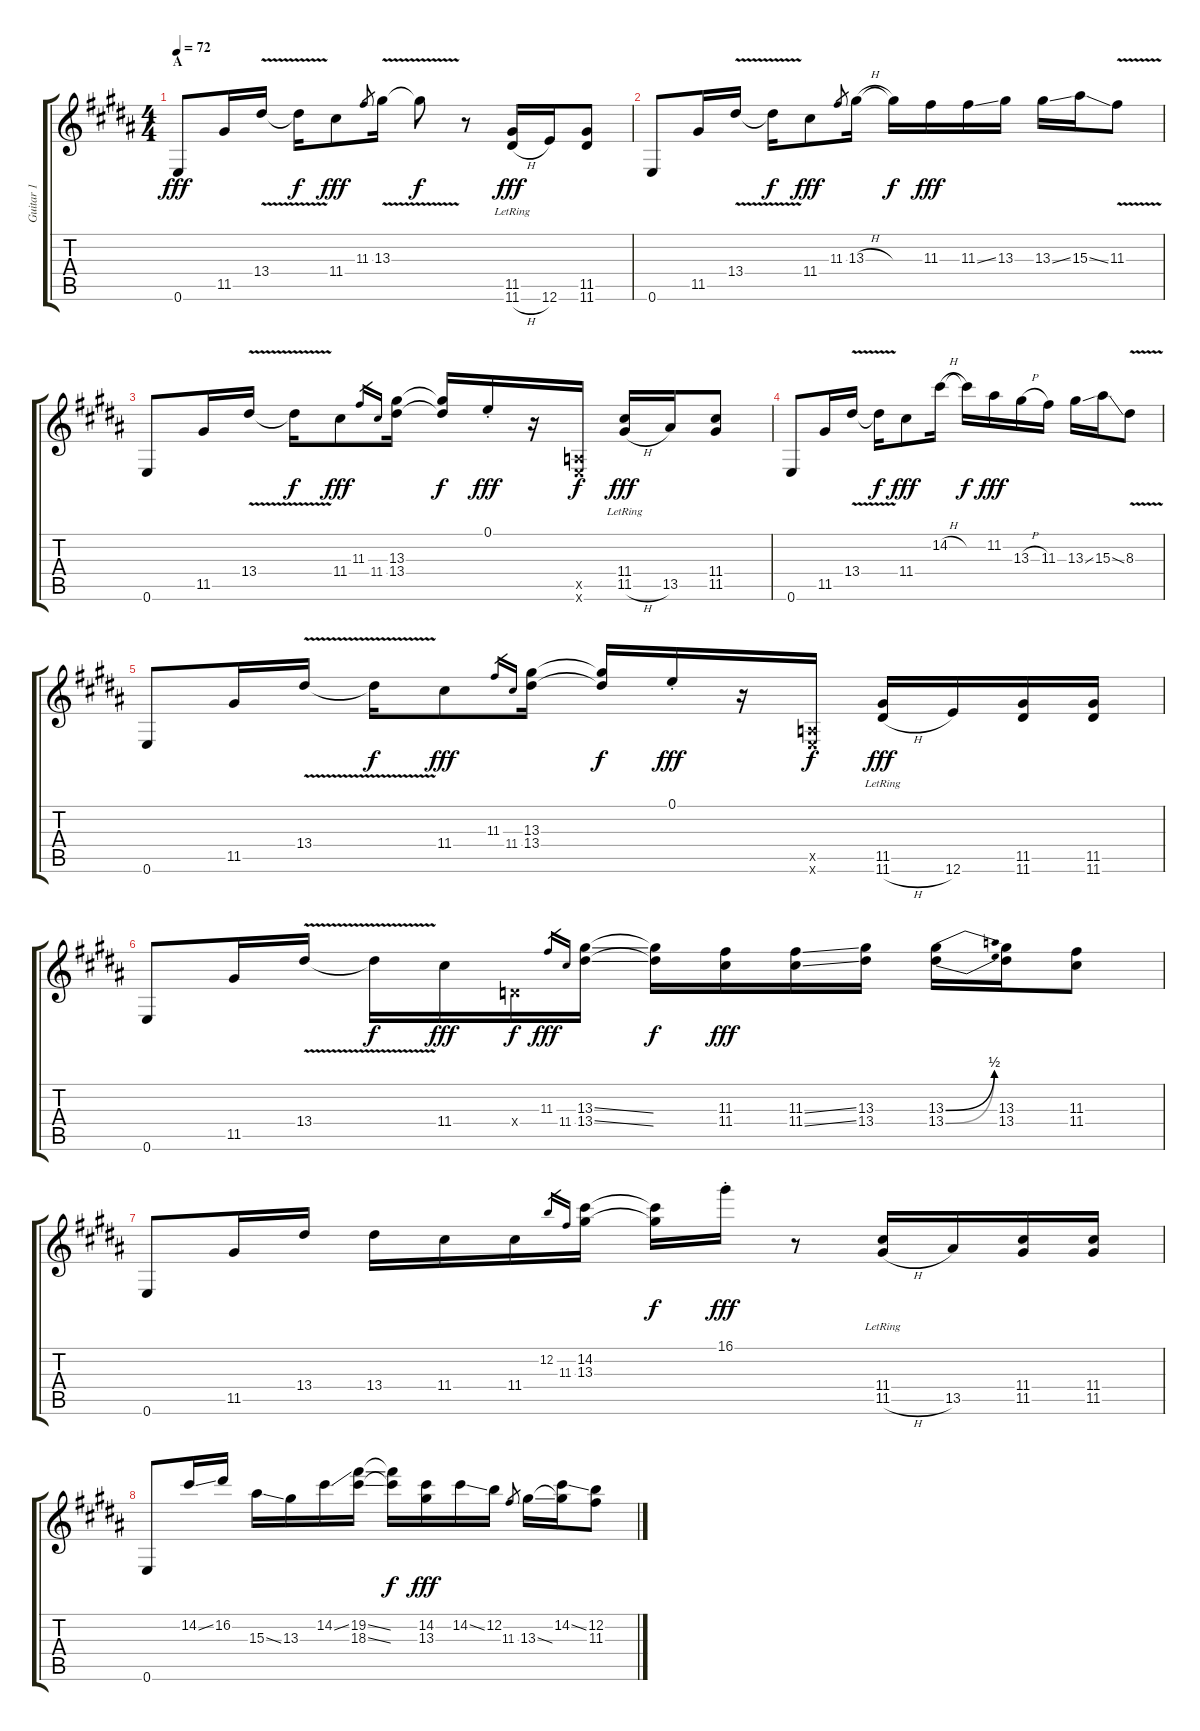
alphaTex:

\track ("Guitar 1" "Guitar 1") {instrument overdrivenguitar}
\staff {score tabs}
\tuning (E4 B3 G3 D3 A2 E2) {hide}
\ts (4 4)
\section ("" "A")
\tempo 72
\clef g2
\ks b
0.6.8{dy fff instrument overdrivenguitar} 11.5.16 13.4{v}.16 13.4{t}.16{dy f} 11.4.8{dy fff} 11.3.8{gr} 13.3{v}.16 13.3{t}.8{dy f} r.8 (11.5{lr} 11.6{h}).16{dy fff} 12.6.16 (11.5 11.6).8 |
0.6.8 11.5.16 13.4{v}.16 13.4{t}.16{dy f} 11.4.8{dy fff} 11.3.8{gr} 13.3{h}.16 13.3{t}.16{dy f} 11.3.16{dy fff} 11.3{ss}.16 13.3.16 13.3{ss}.16 15.3{ss}.16 11.3{v}.8 |
0.6.8 11.5.16 13.4{v}.16 13.4{t}.16{dy f} 11.4.8{dy fff} 11.3.16{gr} 11.4.16{gr} (13.3 13.4).16 (13.3{t} 13.4{t}).16{dy f} 0.1{st}.16{dy fff} r.16 (0.5{x} 0.6{x}).16{dy f} (11.4{lr} 11.5{h}).16{dy fff} 13.5.16 (11.4 11.5).8 |
0.6.8 11.5.16 13.4{v}.16 13.4{t}.16{dy f} 11.4.8{dy fff} 14.2{h}.16 14.2{t}.16{dy f} 11.2.16{dy fff} 13.3{h}.16 11.3.16 13.3{ss}.16 15.3{ss}.16 8.3{v}.8 |
0.6.8 11.5.16 13.4{v}.16 13.4{t}.16{dy f} 11.4.8{dy fff} 11.3.16{gr} 11.4.16{gr} (13.3 13.4).16 (13.3{t} 13.4{t}).16{dy f} 0.1{st}.16{dy fff} r.16 (0.5{x} 0.6{x}).16{dy f} (11.5{lr} 11.6{h}).16{dy fff} 12.6.16 (11.5 11.6).16 (11.5 11.6).16 |
0.6.8 11.5.16 13.4{v}.16 13.4{t}.16{dy f} 11.4.16{dy fff} 0.4{x}.16{dy f} 11.3.16{gr dy fff} 11.4.16{gr} (13.3{ss} 13.4{ss}).16 (13.3{t} 13.4{t}).16{dy f} (11.3 11.4).16{dy fff} (11.3{ss} 11.4{ss}).16 (13.3 13.4).16 (13.3{be (bend 0 0 60 2)} 13.4{be (bend 0 0 60 2)}).16 (13.3 13.4).16 (11.3 11.4).8 |
0.6.8 11.5.16 13.4.16 13.4.16 11.4.16 11.4.16 12.2.16{gr} 11.3.16{gr} (14.2 13.3).16 (14.2{t} 13.3{t}).16{dy f} 16.1{st}.16{dy fff} r.8 (11.4{lr} 11.5{h}).16 13.5.16 (11.4 11.5).16 (11.4 11.5).16 |
0.6.8 14.2{ss}.16 16.2.16 15.3{ss}.16 13.3.16 14.2{ss}.16 (19.2{ss} 18.3{ss}).16 (19.2{t} 18.3{t}).16{dy f} (14.2 13.3).16{dy fff} 14.2{ss}.16 12.2.16 11.3.8{gr} 13.3{ss}.16 (14.2{ss} 13.3{t}).16 (12.2 11.3).8
